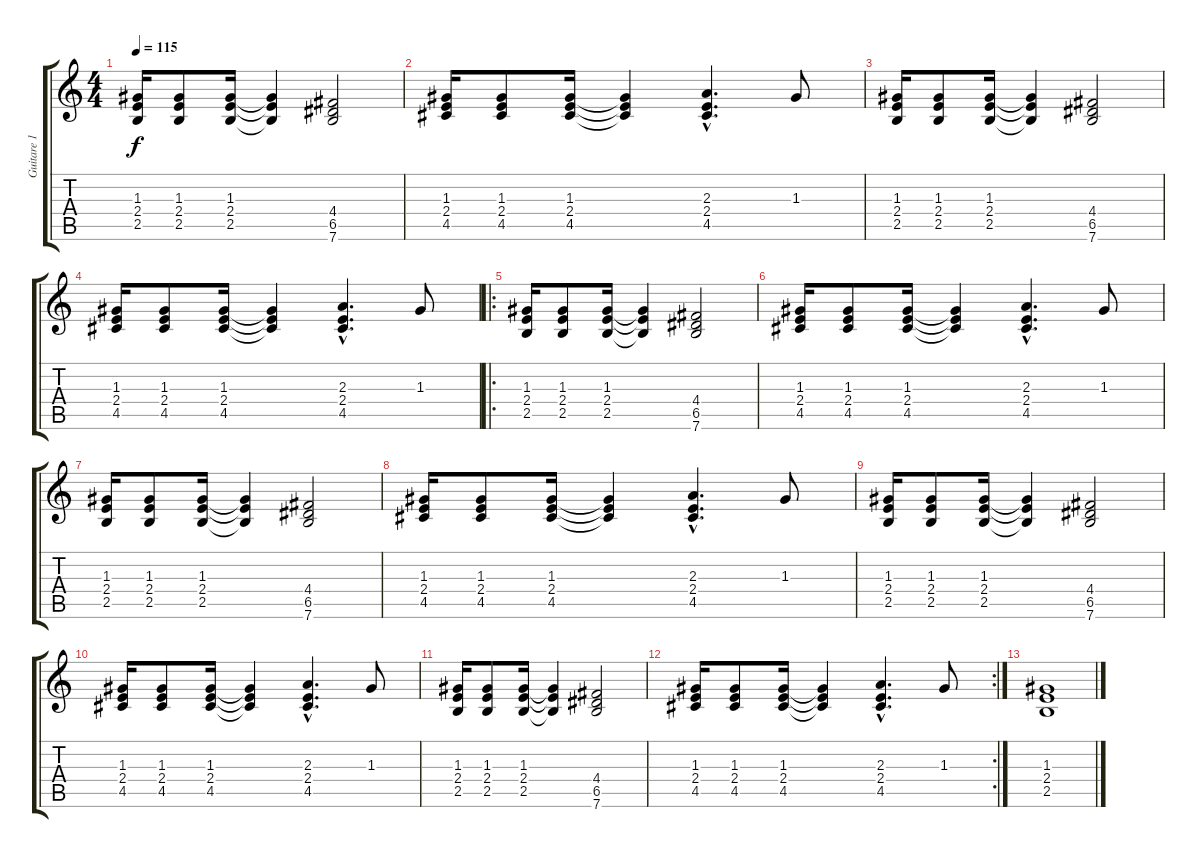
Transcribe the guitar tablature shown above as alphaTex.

\track ("Guitare 1" "Guitare 1") {instrument overdrivenguitar}
\staff {score tabs}
\tuning (E4 B3 G3 D3 A2 E2) {hide}
\ts (4 4)
\tempo 115
\clef g2
\ks c
(1.3 2.4 2.5).16{dy f} (1.3 2.4 2.5).8 (1.3 2.4 2.5).16 (1.3{t} 2.4{t} 2.5{t}).4 (4.4 6.5 7.6).2 |
(1.3 2.4 4.5).16 (1.3 2.4 4.5).8 (1.3 2.4 4.5).16 (1.3{t} 2.4{t} 4.5{t}).4 (2.3{hac} 2.4{hac} 4.5{hac}).4{d} 1.3.8 |
(1.3 2.4 2.5).16 (1.3 2.4 2.5).8 (1.3 2.4 2.5).16 (1.3{t} 2.4{t} 2.5{t}).4 (4.4 6.5 7.6).2 |
(1.3 2.4 4.5).16 (1.3 2.4 4.5).8 (1.3 2.4 4.5).16 (1.3{t} 2.4{t} 4.5{t}).4 (2.3{hac} 2.4{hac} 4.5{hac}).4{d} 1.3.8 |
\ro
(1.3 2.4 2.5).16 (1.3 2.4 2.5).8 (1.3 2.4 2.5).16 (1.3{t} 2.4{t} 2.5{t}).4 (4.4 6.5 7.6).2 |
(1.3 2.4 4.5).16 (1.3 2.4 4.5).8 (1.3 2.4 4.5).16 (1.3{t} 2.4{t} 4.5{t}).4 (2.3{hac} 2.4{hac} 4.5{hac}).4{d} 1.3.8 |
(1.3 2.4 2.5).16 (1.3 2.4 2.5).8 (1.3 2.4 2.5).16 (1.3{t} 2.4{t} 2.5{t}).4 (4.4 6.5 7.6).2 |
(1.3 2.4 4.5).16 (1.3 2.4 4.5).8 (1.3 2.4 4.5).16 (1.3{t} 2.4{t} 4.5{t}).4 (2.3{hac} 2.4{hac} 4.5{hac}).4{d} 1.3.8 |
(1.3 2.4 2.5).16 (1.3 2.4 2.5).8 (1.3 2.4 2.5).16 (1.3{t} 2.4{t} 2.5{t}).4 (4.4 6.5 7.6).2 |
(1.3 2.4 4.5).16 (1.3 2.4 4.5).8 (1.3 2.4 4.5).16 (1.3{t} 2.4{t} 4.5{t}).4 (2.3{hac} 2.4{hac} 4.5{hac}).4{d} 1.3.8 |
(1.3 2.4 2.5).16 (1.3 2.4 2.5).8 (1.3 2.4 2.5).16 (1.3{t} 2.4{t} 2.5{t}).4 (4.4 6.5 7.6).2 |
\rc 2
(1.3 2.4 4.5).16 (1.3 2.4 4.5).8 (1.3 2.4 4.5).16 (1.3{t} 2.4{t} 4.5{t}).4 (2.3{hac} 2.4{hac} 4.5{hac}).4{d} 1.3.8 |
(1.3 2.4 2.5).1
